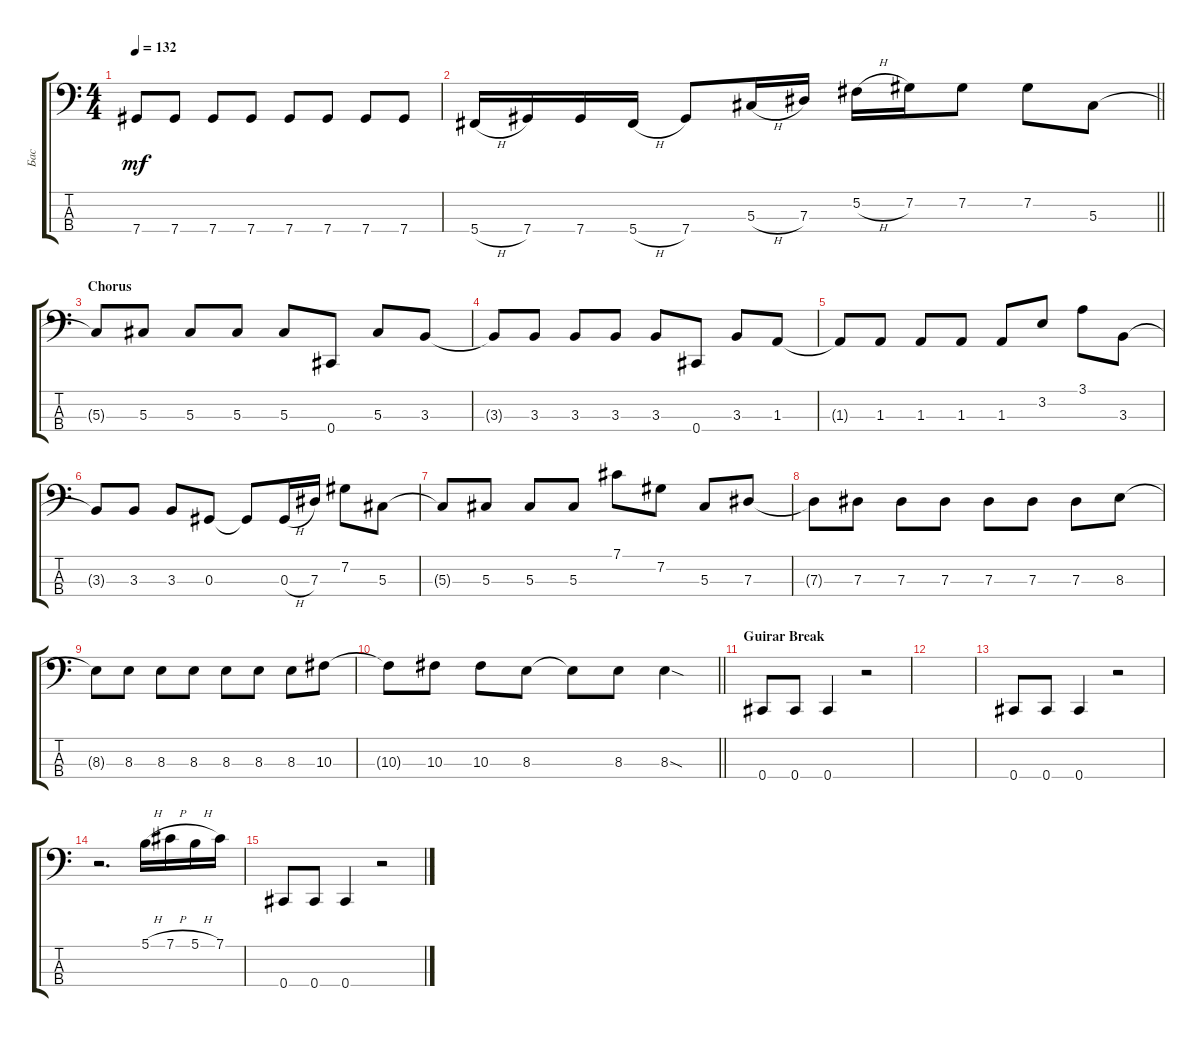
\track ("Бас" "Бас") {instrument electricbassfinger}
\staff {score tabs}
\tuning (Gb2 Db2 Ab1 Db1) {hide}
\ts (4 4)
\tempo 132
\clef f4
\ks c
7.4.8{dy mf} 7.4.8 7.4.8 7.4.8 7.4.8 7.4.8 7.4.8 7.4.8 |
\barLineRight lightlight
5.4{h}.16 7.4.16 7.4.16 5.4{h}.16 7.4.8 5.3{h}.16 7.3.16 5.2{h}.16 7.2.16 7.2.8 7.2.8 5.3.8 |
\section ("" "Chorus")
5.3{t}.8 5.3.8 5.3.8 5.3.8 5.3.8 0.4.8 5.3.8 3.3.8 |
3.3{t}.8 3.3.8 3.3.8 3.3.8 3.3.8 0.4.8 3.3.8 1.3.8 |
1.3{t}.8 1.3.8 1.3.8 1.3.8 1.3.8 3.2.8 3.1.8 3.3.8 |
3.3{t}.8 3.3.8 3.3.8 0.3.8 0.3{t}.8 0.3{h}.16 7.3.16 7.2.8 5.3.8 |
5.3{t}.8 5.3.8 5.3.8 5.3.8 7.1.8 7.2.8 5.3.8 7.3.8 |
7.3{t}.8 7.3.8 7.3.8 7.3.8 7.3.8 7.3.8 7.3.8 8.3.8 |
8.3{t}.8 8.3.8 8.3.8 8.3.8 8.3.8 8.3.8 8.3.8 10.3.8 |
\barLineRight lightlight
10.3{t}.8 10.3.8 10.3.8 8.3.8 8.3{t}.8 8.3.8 8.3{sod}.4 |
\section ("" "Guirar Break")
0.4.8 0.4.8 0.4.4 r.2 |
|
0.4.8 0.4.8 0.4.4 r.2 |
r.2{d} 5.1{h}.16 7.1{h}.16 5.1{h}.16 7.1.16 |
0.4.8 0.4.8 0.4.4 r.2
